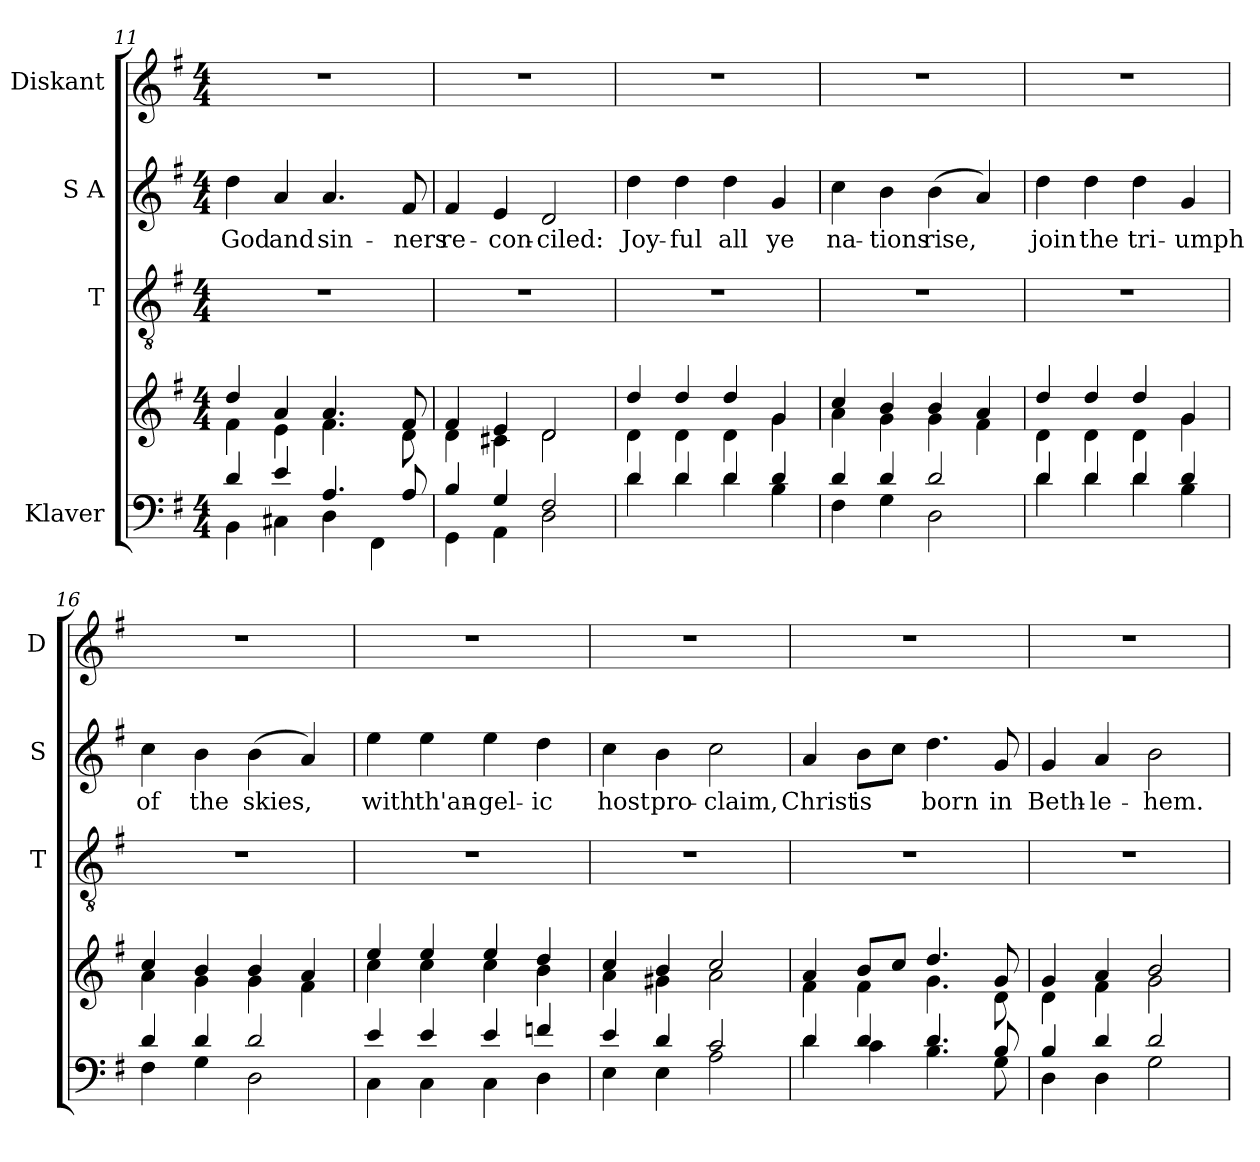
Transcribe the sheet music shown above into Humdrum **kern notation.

**kern	**kern	**kern	**kern	**text	**kern
*part4	*part4	*part3	*part2	*part2	*part1
*staff5	*staff4	*staff3	*staff2	*staff2	*staff1
*I"Klaver	*	*I"T	*I"S A	*	*I"Diskant
*	*	*I'T	*I'S	*	*I'D
!!LO:LB:g=z
*clefF4	*clefG2	*clefGv2	*clefG2	*	*clefG2
*k[f#]	*k[f#]	*k[f#]	*k[f#]	*	*k[f#]
*M4/4	*M4/4	*M4/4	*M4/4	*	*M4/4
=11	=11	=11	=11	=11	=11
*^	*^	*	*	*	*
!	!	!	!	!	!	!LO:LY:b	!
4d/	4BB\	4dd/	4f#\	1r	4dd\	God	1r
!	!	!	!	!	!	!LO:LY:b	!
4e/	4C#X\	4a/	4e\	.	4a/	and	.
!	!	!	!	!	!	!LO:LY:b	!
4.A/	4D\	4.a/	4.f#\	.	4.a/	sin-	.
.	4FF#\	.	.	.	.	.	.
!	!	!	!	!	!	!LO:LY:b	!
8A/	.	8f#/	8d\	.	8f#/	-ners	.
=12	=12	=12	=12	=12	=12	=12	=12
!	!	!	!	!	!	!LO:LY:b	!
4B/	4GG\	4f#/	4d\	1r	4f#/	re-	1r
!	!	!	!	!	!	!LO:LY:b	!
4G/	4AA\	4e/	4c#X\	.	4e/	-con-	.
!	!	!	!	!	!	!LO:LY:b	!
2F#/	2D\	2d/	2d\	.	2d/	-ciled:	.
=13	=13	=13	=13	=13	=13	=13	=13
!	!	!	!	!	!	!LO:LY:b	!
4d/	4d\	4dd/	4d\	1r	4dd\	Joy-	1r
!	!	!	!	!	!	!LO:LY:b	!
4d/	4d\	4dd/	4d\	.	4dd\	-ful	.
!	!	!	!	!	!	!LO:LY:b	!
4d/	4d\	4dd/	4d\	.	4dd\	all	.
!	!	!	!	!	!	!LO:LY:b	!
4d/	4B\	4g/	4g\	.	4g/	ye	.
=14	=14	=14	=14	=14	=14	=14	=14
!	!	!	!	!	!	!LO:LY:b	!
4d/	4F#\	4cc/	4a\	1r	4cc\	na-	1r
!	!	!	!	!	!	!LO:LY:b	!
4d/	4G\	4b/	4g\	.	4b\	-tions	.
!	!	!	!	!	!	!LO:LY:b	!
2d/	2D\	4b/	4g\	.	(4b\	rise,	.
.	.	4a/	4f#\	.	4a/)	.	.
=15	=15	=15	=15	=15	=15	=15	=15
!	!	!	!	!	!	!LO:LY:b	!
4d/	4d\	4dd/	4d\	1r	4dd\	join	1r
!	!	!	!	!	!	!LO:LY:b	!
4d/	4d\	4dd/	4d\	.	4dd\	the	.
!	!	!	!	!	!	!LO:LY:b	!
4d/	4d\	4dd/	4d\	.	4dd\	tri-	.
!	!	!	!	!	!	!LO:LY:b	!
4d/	4B\	4g/	4g\	.	4g/	-umph	.
=16	=16	=16	=16	=16	=16	=16	=16
!	!	!	!	!	!	!LO:LY:b	!
4d/	4F#\	4cc/	4a\	1r	4cc\	of	1r
!	!	!	!	!	!	!LO:LY:b	!
4d/	4G\	4b/	4g\	.	4b\	the	.
!	!	!	!	!	!	!LO:LY:b	!
2d/	2D\	4b/	4g\	.	(4b\	skies,	.
.	.	4a/	4f#\	.	4a/)	.	.
!!LO:LB:g=z
=17	=17	=17	=17	=17	=17	=17	=17
!	!	!	!	!	!	!LO:LY:b	!
4e/	4C\	4ee/	4cc\	1r	4ee\	with	1r
!	!	!	!	!	!	!LO:LY:b	!
4e/	4C\	4ee/	4cc\	.	4ee\	th'an-	.
!	!	!	!	!	!	!LO:LY:b	!
4e/	4C\	4ee/	4cc\	.	4ee\	-gel-	.
!	!	!	!	!	!	!LO:LY:b	!
4fn/	4D\	4dd/	4b\	.	4dd\	-ic	.
=18	=18	=18	=18	=18	=18	=18	=18
!	!	!	!	!	!	!LO:LY:b	!
4e/	4E\	4cc/	4a\	1r	4cc\	host	1r
!	!	!	!	!	!	!LO:LY:b	!
4d/	4E\	4b/	4g#X\	.	4b\	pro-	.
!	!	!	!	!	!	!LO:LY:b	!
2c/	2A\	2cc/	2a\	.	2cc\	-claim,	.
=19	=19	=19	=19	=19	=19	=19	=19
!	!	!	!	!	!	!LO:LY:b	!
4d/	4d\	4a/	4f#\	1r	4a/	Christ	1r
!	!	!	!	!	!	!LO:LY:b	!
4d/	4c\	8b/L	4f#\	.	8b\L	is	.
.	.	8cc/J	.	.	8cc\J	.	.
!	!	!	!	!	!	!LO:LY:b	!
4.d/	4.B\	4.dd/	4.g\	.	4.dd\	born	.
!	!	!	!	!	!	!LO:LY:b	!
8B/	8G\	8g/	8d\	.	8g/	in	.
=20	=20	=20	=20	=20	=20	=20	=20
!	!	!	!	!	!	!LO:LY:b	!
4B/	4D\	4g/	4d\	1r	4g/	Beth-	1r
!	!	!	!	!	!	!LO:LY:b	!
4d/	4D\	4a/	4f#\	.	4a/	-le-	.
!	!	!	!	!	!	!LO:LY:b	!
2d/	2G\	2b/	2g\	.	2b\	-hem.	.
*v	*v	*	*	*	*	*	*
*	*v	*v	*	*	*	*
=	=	=	=	=	=
*-	*-	*-	*-	*-	*-
